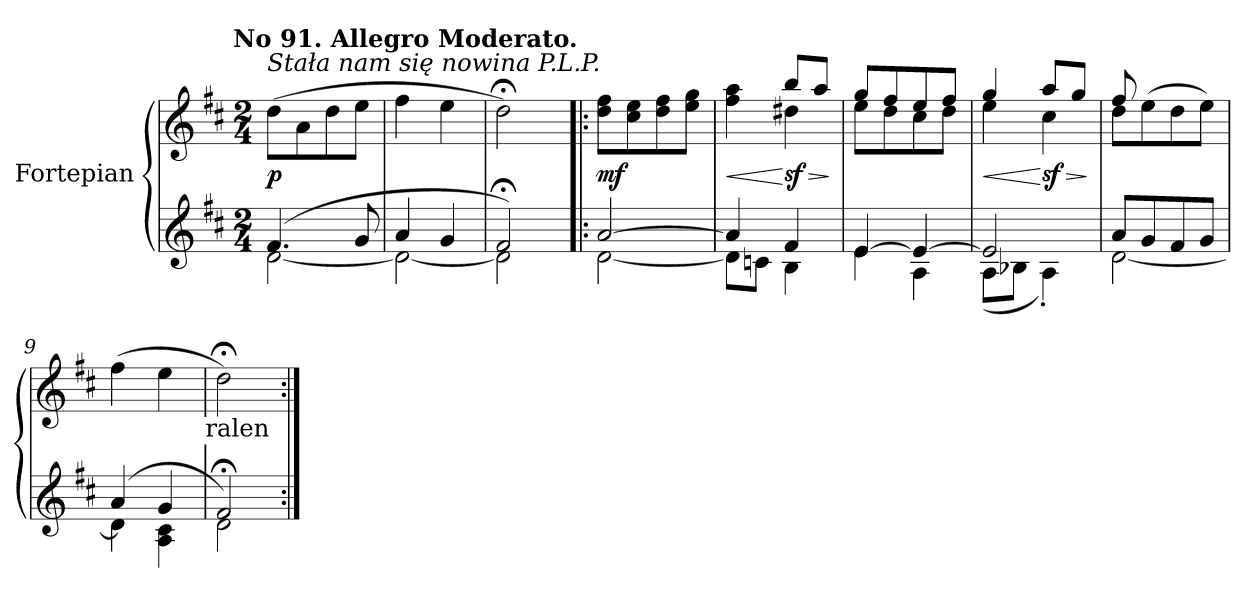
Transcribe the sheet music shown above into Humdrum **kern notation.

**kern	**kern	**dynam
*part1	*part1	*part1
*staff2	*staff1	*staff1/2
*I"Fortepian	*	*
*clefG2	*clefG2	*
*k[f#c#]	*k[f#c#]	*
!!LO:TX:omd:t=No 91. Allegro Moderato.
*M2/4	*M2/4	*
*MM132	*MM132	*
=1	=1	=1
*^	*	*
!	!	!LO:TX:a:i:t=Stała nam się nowina P.L.P.	!
(4.f#/	[2d\	(8dd\L	p
.	.	8a\	.
.	.	8dd\	.
8g/	.	8ee\J	.
=2	=2	=2	=2
4a/	2d\_	4ff#\	.
4g/	.	4ee\	.
=3	=3	=3	=3
2f#;</)	2d\]	2dd;<\)	.
=4!|:	=4!|:	=4!|:	=4!|:
[2a/	[2d\	8dd\ 8ff#\L	mf
.	.	8cc#\ 8ee\	.
.	.	8dd\ 8ff#\	.
.	.	8ee\ 8gg\J	.
=5	=5	=5	=5
*	*	*^	*
4a/]	8d\L]	4ff#\ 4aa\	4ryy	<
.	8cn\J	.	.	.
4f#/	4B\	8bb/L	4dd#X\	[ > sf
.	.	8aa/J	.	.
*v	*v	*	*	*
*	*v	*v	*
.	.	]
=6	=6	=6
*^	*^	*
[4e/	4e\	8gg/L	8ee\L	.
.	.	8ff#/	8dd\	.
4e/_	4A\	8ee/	8cc#\	.
.	.	8ff#/J	8dd\J	.
=7	=7	=7	=7	=7
2e/]	(>8A\L	4gg/	4ee\	<
.	8B-X\J	.	.	.
.	4A'>\)	8aa/L	4cc#\	[ > sf
.	.	8gg/J	.	.
*v	*v	*	*	*
*	*v	*v	*
.	.	]
=8	=8	=8
*^	*^	*
8a/L	[2d\	8ff#/	8dd\L	.
8g/	.	8ryy	(8ee\	.
8f#/	.	4ryy	8dd\	.
8g/J	.	.	8ee\J)	.
=9	=9	=9	=9	=9
!	!	!LO:TX:c:t=dimi	!	!
*	*	*v	*v	*
(4a/	4d\]	(4ff#\	.
4g/	4A\ 4c#\	4ee\	.
!	!	!LO:TX:b:t=ralen	!
=10	=10	=10	=10
2f#;</)	2d\	2dd;<\)	.
*v	*v	*	*
=:|!	=:|!	=:|!
*-	*-	*-
